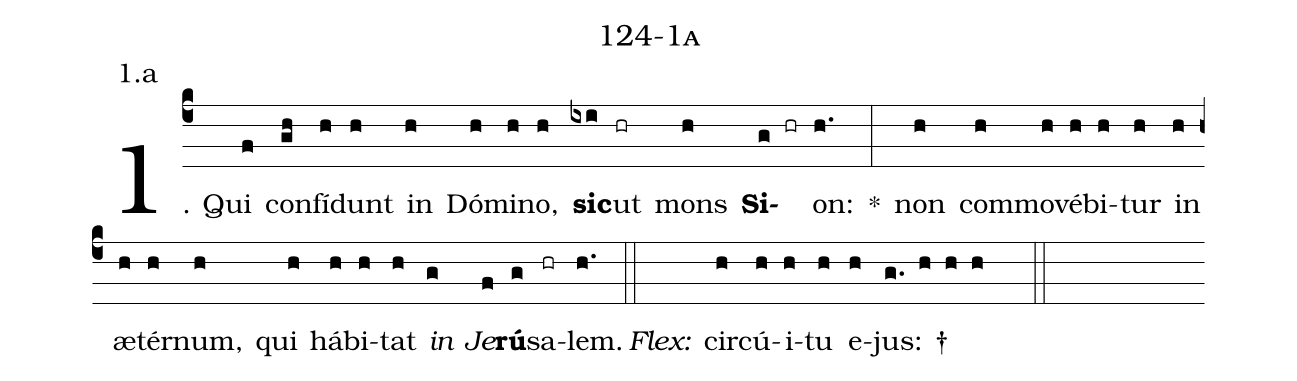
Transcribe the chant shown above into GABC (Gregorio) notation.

name: 124-1a;
annotation: 1.a;
%%
(c4)1. Qui(f) con(gh)fí(h)dunt(h) in(h) Dó(h)mi(h)no,(h) <b>sic</b>(ixi)ut(hr) mons(h) <b>Si</b>(g hr)on:(h.) *(:) non(h) com(h)mo(h)vé(h)bi(h)tur(h) in(h) æ(h)tér(h)num,(h) qui(h) há(h)bi(h)tat(h) <i>in</i>(g) <i>Je</i>(f)<b>rú</b>(g)sa(hr)lem.(h.) (::)
<i>Flex:</i>()  cir(h)cú(h)i(h)tu(h) e(h)jus: †(g. h h h  ::)
